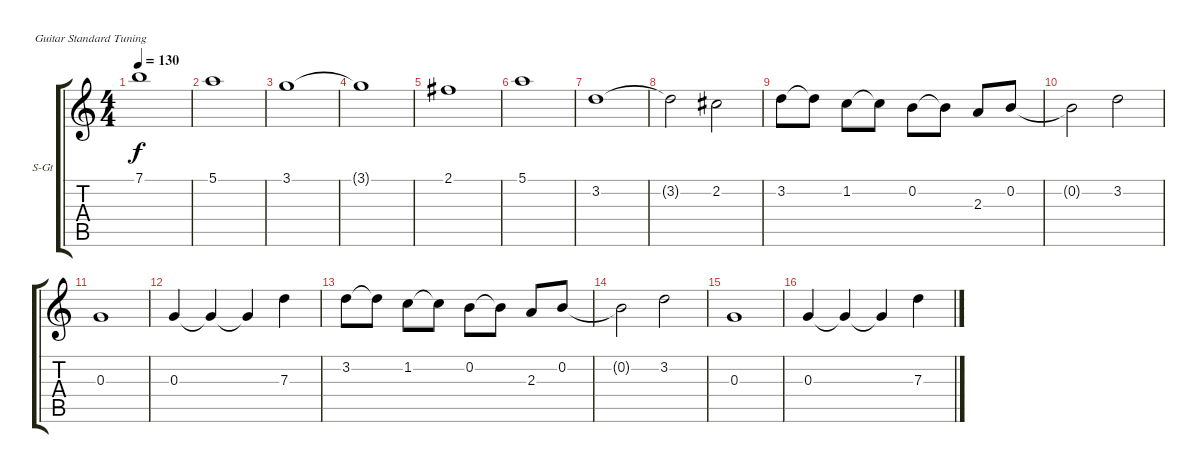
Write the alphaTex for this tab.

\bracketExtendMode groupsimilarinstruments
\firstSystemTrackNameOrientation horizontal
\otherSystemsTrackNameOrientation horizontal
\track ("Synth" "S-Gt") {instrument synthstrings1}
\staff {score tabs}
\tuning (E4 B3 G3 D3 A2 E2)
\displaytranspose 12
\ts (4 4)
\tempo 130
\clef g2
\ks c
7.1.1{dy f} |
5.1.1 |
3.1.1 |
3.1{t}.1 |
2.1.1 |
5.1.1 |
3.2.1 |
3.2{t}.2 2.2.2 |
3.2.8 3.2{t}.8 1.2.8 1.2{t}.8 0.2.8 0.2{t}.8 2.3.8 0.2.8 |
0.2{t}.2 3.2.2 |
0.3.1 |
0.3.4 0.3{t}.4 0.3{t}.4 7.3.4 |
3.2.8 3.2{t}.8 1.2.8 1.2{t}.8 0.2.8 0.2{t}.8 2.3.8 0.2.8 |
0.2{t}.2 3.2.2 |
0.3.1 |
0.3.4 0.3{t}.4 0.3{t}.4 7.3.4
